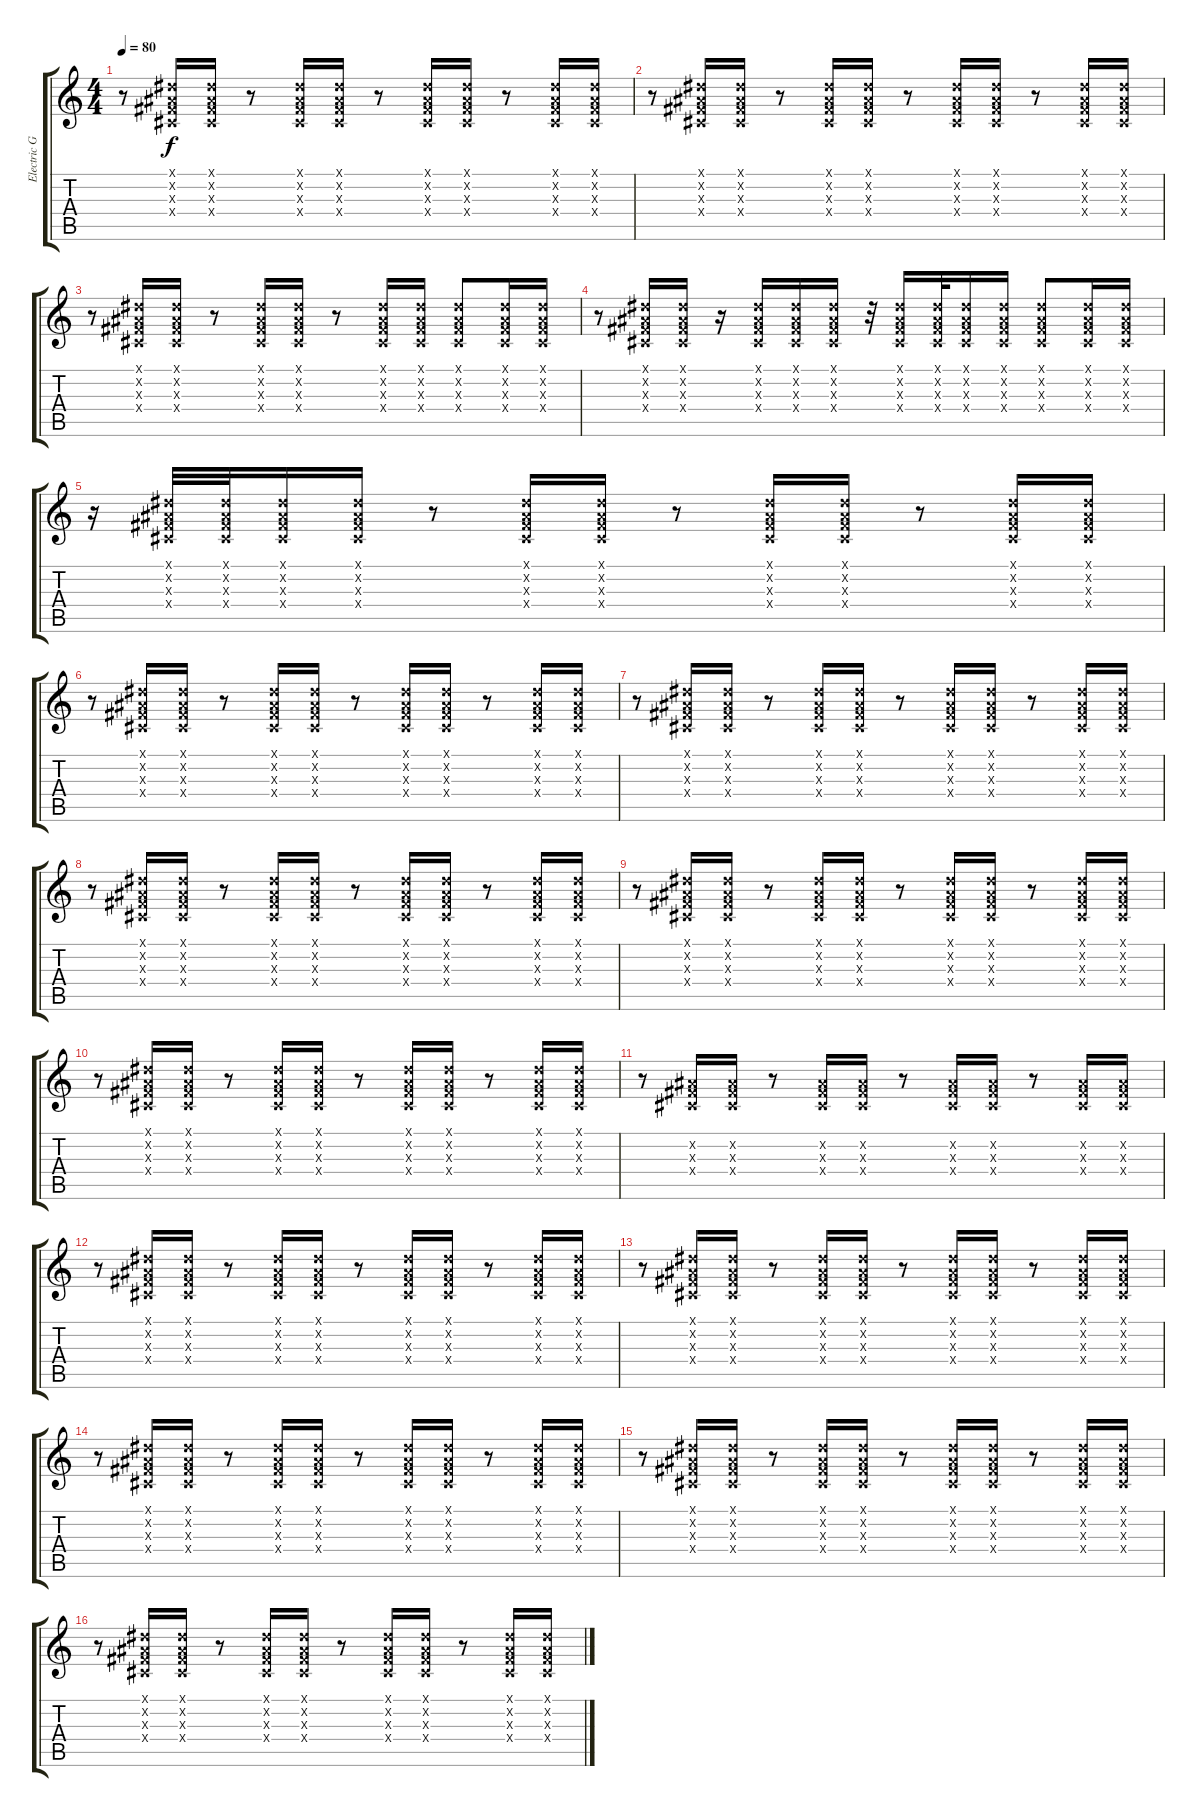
\track ("Electric Guitar" "Electric G") {instrument electricguitarclean}
\staff {score tabs}
\tuning (E4 B3 G3 D3 A2 E2) {hide}
\ts (4 4)
\tempo 80
\clef g2
\ks c
r.8{dy f} (-1.1{x} -1.2{x} -1.3{x} -1.4{x}).16 (-1.1{x} -1.2{x} -1.3{x} -1.4{x}).16 r.8 (-1.1{x} -1.2{x} -1.3{x} -1.4{x}).16 (-1.1{x} -1.2{x} -1.3{x} -1.4{x}).16 r.8 (-1.1{x} -1.2{x} -1.3{x} -1.4{x}).16 (-1.1{x} -1.2{x} -1.3{x} -1.4{x}).16 r.8 (-1.1{x} -1.2{x} -1.3{x} -1.4{x}).16 (-1.1{x} -1.2{x} -1.3{x} -1.4{x}).16 |
r.8 (-1.1{x} -1.2{x} -1.3{x} -1.4{x}).16 (-1.1{x} -1.2{x} -1.3{x} -1.4{x}).16 r.8 (-1.1{x} -1.2{x} -1.3{x} -1.4{x}).16 (-1.1{x} -1.2{x} -1.3{x} -1.4{x}).16 r.8 (-1.1{x} -1.2{x} -1.3{x} -1.4{x}).16 (-1.1{x} -1.2{x} -1.3{x} -1.4{x}).16 r.8 (-1.1{x} -1.2{x} -1.3{x} -1.4{x}).16 (-1.1{x} -1.2{x} -1.3{x} -1.4{x}).16 |
r.8 (-1.1{x} -1.2{x} -1.3{x} -1.4{x}).16 (-1.1{x} -1.2{x} -1.3{x} -1.4{x}).16 r.8 (-1.1{x} -1.2{x} -1.3{x} -1.4{x}).16 (-1.1{x} -1.2{x} -1.3{x} -1.4{x}).16 r.8 (-1.1{x} -1.2{x} -1.3{x} -1.4{x}).16 (-1.1{x} -1.2{x} -1.3{x} -1.4{x}).16 (-1.1{x} -1.2{x} -1.3{x} -1.4{x}).8 (-1.1{x} -1.2{x} -1.3{x} -1.4{x}).16 (-1.1{x} -1.2{x} -1.3{x} -1.4{x}).16 |
r.8 (-1.1{x} -1.2{x} -1.3{x} -1.4{x}).16 (-1.1{x} -1.2{x} -1.3{x} -1.4{x}).16 r.16 (-1.1{x} -1.2{x} -1.3{x} -1.4{x}).16 (-1.1{x} -1.2{x} -1.3{x} -1.4{x}).16 (-1.1{x} -1.2{x} -1.3{x} -1.4{x}).16 r.32 (-1.1{x} -1.2{x} -1.3{x} -1.4{x}).16 (-1.1{x} -1.2{x} -1.3{x} -1.4{x}).32 (-1.1{x} -1.2{x} -1.3{x} -1.4{x}).16 (-1.1{x} -1.2{x} -1.3{x} -1.4{x}).16 (-1.1{x} -1.2{x} -1.3{x} -1.4{x}).8 (-1.1{x} -1.2{x} -1.3{x} -1.4{x}).16 (-1.1{x} -1.2{x} -1.3{x} -1.4{x}).16 |
r.16 (-1.1{x} -1.2{x} -1.3{x} -1.4{x}).32 (-1.1{x} -1.2{x} -1.3{x} -1.4{x}).32 (-1.1{x} -1.2{x} -1.3{x} -1.4{x}).16 (-1.1{x} -1.2{x} -1.3{x} -1.4{x}).16 r.8 (-1.1{x} -1.2{x} -1.3{x} -1.4{x}).16 (-1.1{x} -1.2{x} -1.3{x} -1.4{x}).16 r.8 (-1.1{x} -1.2{x} -1.3{x} -1.4{x}).16 (-1.1{x} -1.2{x} -1.3{x} -1.4{x}).16 r.8 (-1.1{x} -1.2{x} -1.3{x} -1.4{x}).16 (-1.1{x} -1.2{x} -1.3{x} -1.4{x}).16 |
r.8 (-1.1{x} -1.2{x} -1.3{x} -1.4{x}).16 (-1.1{x} -1.2{x} -1.3{x} -1.4{x}).16 r.8 (-1.1{x} -1.2{x} -1.3{x} -1.4{x}).16 (-1.1{x} -1.2{x} -1.3{x} -1.4{x}).16 r.8 (-1.1{x} -1.2{x} -1.3{x} -1.4{x}).16 (-1.1{x} -1.2{x} -1.3{x} -1.4{x}).16 r.8 (-1.1{x} -1.2{x} -1.3{x} -1.4{x}).16 (-1.1{x} -1.2{x} -1.3{x} -1.4{x}).16 |
r.8 (-1.1{x} -1.2{x} -1.3{x} -1.4{x}).16 (-1.1{x} -1.2{x} -1.3{x} -1.4{x}).16 r.8 (-1.1{x} -1.2{x} -1.3{x} -1.4{x}).16 (-1.1{x} -1.2{x} -1.3{x} -1.4{x}).16 r.8 (-1.1{x} -1.2{x} -1.3{x} -1.4{x}).16 (-1.1{x} -1.2{x} -1.3{x} -1.4{x}).16 r.8 (-1.1{x} -1.2{x} -1.3{x} -1.4{x}).16 (-1.1{x} -1.2{x} -1.3{x} -1.4{x}).16 |
r.8 (-1.1{x} -1.2{x} -1.3{x} -1.4{x}).16 (-1.1{x} -1.2{x} -1.3{x} -1.4{x}).16 r.8 (-1.1{x} -1.2{x} -1.3{x} -1.4{x}).16 (-1.1{x} -1.2{x} -1.3{x} -1.4{x}).16 r.8 (-1.1{x} -1.2{x} -1.3{x} -1.4{x}).16 (-1.1{x} -1.2{x} -1.3{x} -1.4{x}).16 r.8 (-1.1{x} -1.2{x} -1.3{x} -1.4{x}).16 (-1.1{x} -1.2{x} -1.3{x} -1.4{x}).16 |
r.8 (-1.1{x} -1.2{x} -1.3{x} -1.4{x}).16 (-1.1{x} -1.2{x} -1.3{x} -1.4{x}).16 r.8 (-1.1{x} -1.2{x} -1.3{x} -1.4{x}).16 (-1.1{x} -1.2{x} -1.3{x} -1.4{x}).16 r.8 (-1.1{x} -1.2{x} -1.3{x} -1.4{x}).16 (-1.1{x} -1.2{x} -1.3{x} -1.4{x}).16 r.8 (-1.1{x} -1.2{x} -1.3{x} -1.4{x}).16 (-1.1{x} -1.2{x} -1.3{x} -1.4{x}).16 |
r.8 (-1.1{x} -1.2{x} -1.3{x} -1.4{x}).16 (-1.1{x} -1.2{x} -1.3{x} -1.4{x}).16 r.8 (-1.1{x} -1.2{x} -1.3{x} -1.4{x}).16 (-1.1{x} -1.2{x} -1.3{x} -1.4{x}).16 r.8 (-1.1{x} -1.2{x} -1.3{x} -1.4{x}).16 (-1.1{x} -1.2{x} -1.3{x} -1.4{x}).16 r.8 (-1.1{x} -1.2{x} -1.3{x} -1.4{x}).16 (-1.1{x} -1.2{x} -1.3{x} -1.4{x}).16 |
r.8 (-1.2{x} -1.3{x} -1.4{x}).16 (-1.2{x} -1.3{x} -1.4{x}).16 r.8 (-1.2{x} -1.3{x} -1.4{x}).16 (-1.2{x} -1.3{x} -1.4{x}).16 r.8 (-1.2{x} -1.3{x} -1.4{x}).16 (-1.2{x} -1.3{x} -1.4{x}).16 r.8 (-1.2{x} -1.3{x} -1.4{x}).16 (-1.2{x} -1.3{x} -1.4{x}).16 |
r.8 (-1.1{x} -1.2{x} -1.3{x} -1.4{x}).16 (-1.1{x} -1.2{x} -1.3{x} -1.4{x}).16 r.8 (-1.1{x} -1.2{x} -1.3{x} -1.4{x}).16 (-1.1{x} -1.2{x} -1.3{x} -1.4{x}).16 r.8 (-1.1{x} -1.2{x} -1.3{x} -1.4{x}).16 (-1.1{x} -1.2{x} -1.3{x} -1.4{x}).16 r.8 (-1.1{x} -1.2{x} -1.3{x} -1.4{x}).16 (-1.1{x} -1.2{x} -1.3{x} -1.4{x}).16 |
r.8 (-1.1{x} -1.2{x} -1.3{x} -1.4{x}).16 (-1.1{x} -1.2{x} -1.3{x} -1.4{x}).16 r.8 (-1.1{x} -1.2{x} -1.3{x} -1.4{x}).16 (-1.1{x} -1.2{x} -1.3{x} -1.4{x}).16 r.8 (-1.1{x} -1.2{x} -1.3{x} -1.4{x}).16 (-1.1{x} -1.2{x} -1.3{x} -1.4{x}).16 r.8 (-1.1{x} -1.2{x} -1.3{x} -1.4{x}).16 (-1.1{x} -1.2{x} -1.3{x} -1.4{x}).16 |
r.8 (-1.1{x} -1.2{x} -1.3{x} -1.4{x}).16 (-1.1{x} -1.2{x} -1.3{x} -1.4{x}).16 r.8 (-1.1{x} -1.2{x} -1.3{x} -1.4{x}).16 (-1.1{x} -1.2{x} -1.3{x} -1.4{x}).16 r.8 (-1.1{x} -1.2{x} -1.3{x} -1.4{x}).16 (-1.1{x} -1.2{x} -1.3{x} -1.4{x}).16 r.8 (-1.1{x} -1.2{x} -1.3{x} -1.4{x}).16 (-1.1{x} -1.2{x} -1.3{x} -1.4{x}).16 |
r.8 (-1.1{x} -1.2{x} -1.3{x} -1.4{x}).16 (-1.1{x} -1.2{x} -1.3{x} -1.4{x}).16 r.8 (-1.1{x} -1.2{x} -1.3{x} -1.4{x}).16 (-1.1{x} -1.2{x} -1.3{x} -1.4{x}).16 r.8 (-1.1{x} -1.2{x} -1.3{x} -1.4{x}).16 (-1.1{x} -1.2{x} -1.3{x} -1.4{x}).16 r.8 (-1.1{x} -1.2{x} -1.3{x} -1.4{x}).16 (-1.1{x} -1.2{x} -1.3{x} -1.4{x}).16 |
r.8 (-1.1{x} -1.2{x} -1.3{x} -1.4{x}).16 (-1.1{x} -1.2{x} -1.3{x} -1.4{x}).16 r.8 (-1.1{x} -1.2{x} -1.3{x} -1.4{x}).16 (-1.1{x} -1.2{x} -1.3{x} -1.4{x}).16 r.8 (-1.1{x} -1.2{x} -1.3{x} -1.4{x}).16 (-1.1{x} -1.2{x} -1.3{x} -1.4{x}).16 r.8 (-1.1{x} -1.2{x} -1.3{x} -1.4{x}).16 (-1.1{x} -1.2{x} -1.3{x} -1.4{x}).16
